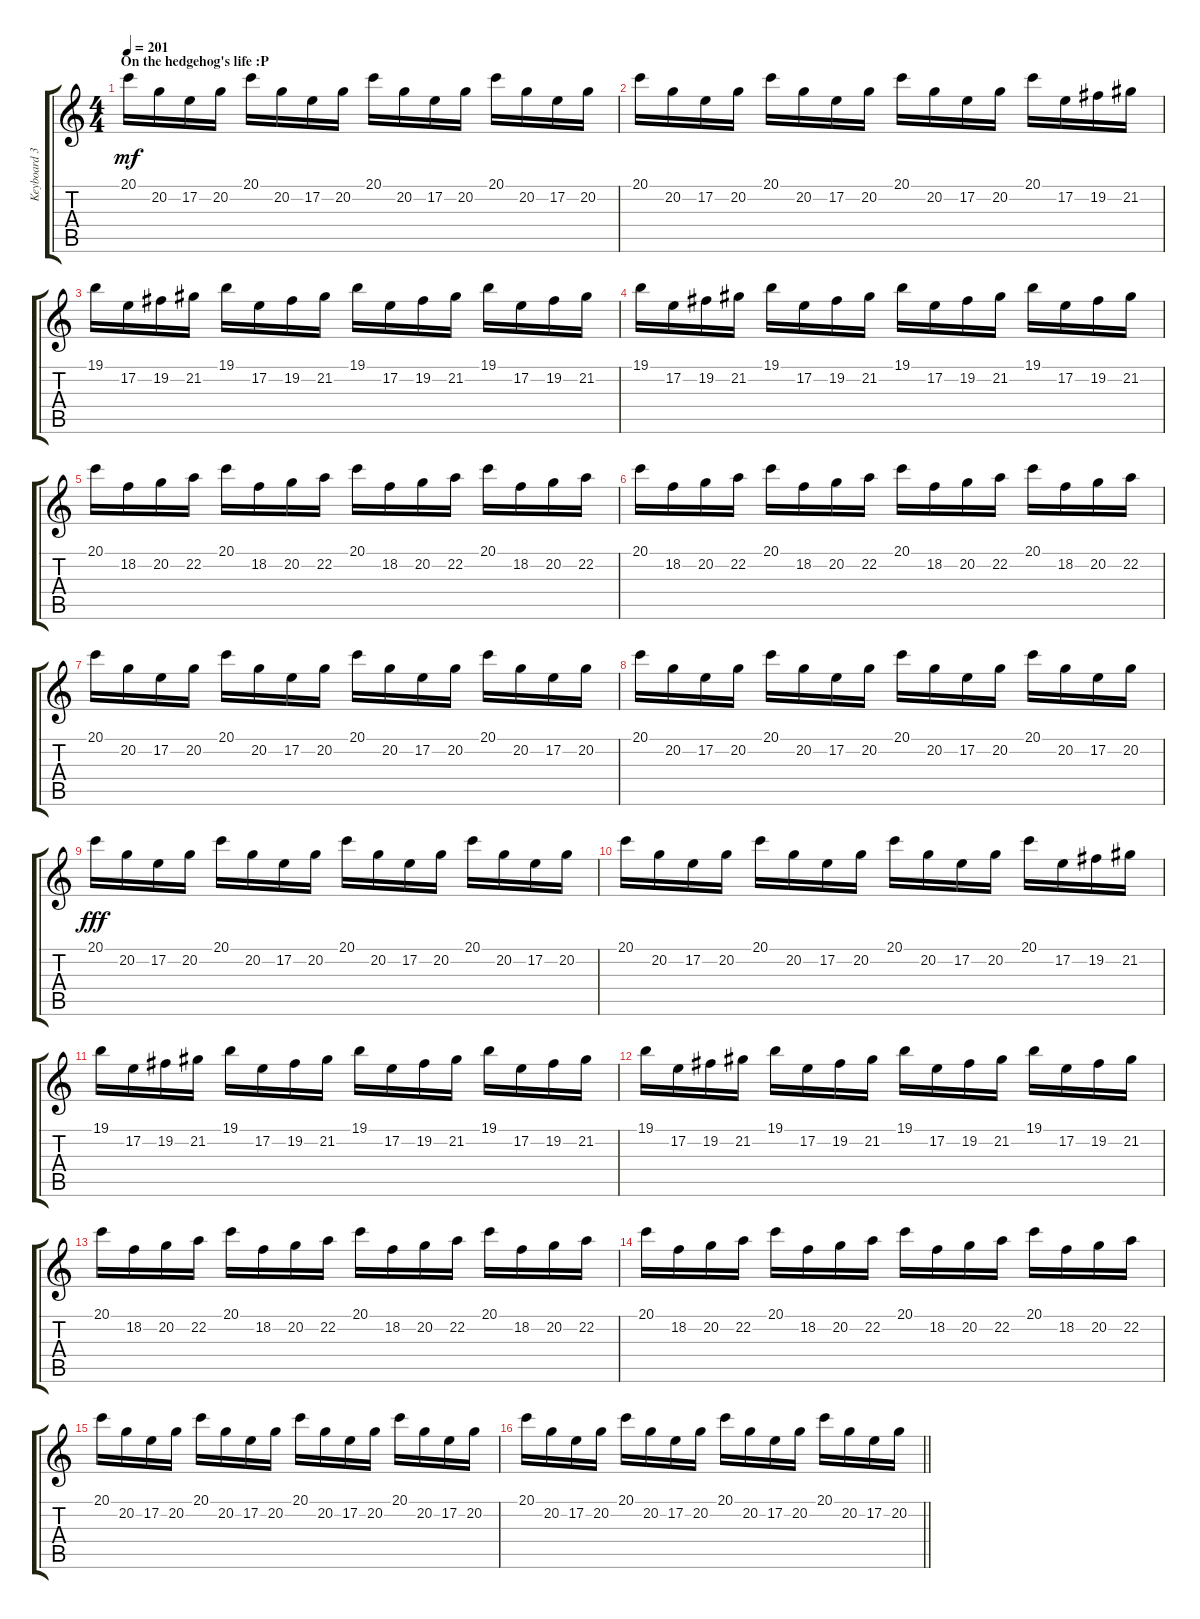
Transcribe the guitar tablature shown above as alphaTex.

\track ("Keyboard 3" "Keyboard 3") {instrument lead2sawtooth}
\staff {score tabs}
\tuning (E4 B3 G3 D3 A2 E2) {hide}
\ts (4 4)
\section ("" "On the hedgehog's life :P")
\tempo 201
\clef g2
\ks c
20.1.16{dy mf} 20.2.16 17.2.16 20.2.16 20.1.16 20.2.16 17.2.16 20.2.16 20.1.16 20.2.16 17.2.16 20.2.16 20.1.16 20.2.16 17.2.16 20.2.16 |
20.1.16 20.2.16 17.2.16 20.2.16 20.1.16 20.2.16 17.2.16 20.2.16 20.1.16 20.2.16 17.2.16 20.2.16 20.1.16 17.2.16 19.2.16 21.2.16 |
19.1.16 17.2.16 19.2.16 21.2.16 19.1.16 17.2.16 19.2.16 21.2.16 19.1.16 17.2.16 19.2.16 21.2.16 19.1.16 17.2.16 19.2.16 21.2.16 |
19.1.16 17.2.16 19.2.16 21.2.16 19.1.16 17.2.16 19.2.16 21.2.16 19.1.16 17.2.16 19.2.16 21.2.16 19.1.16 17.2.16 19.2.16 21.2.16 |
20.1.16 18.2.16 20.2.16 22.2.16 20.1.16 18.2.16 20.2.16 22.2.16 20.1.16 18.2.16 20.2.16 22.2.16 20.1.16 18.2.16 20.2.16 22.2.16 |
20.1.16 18.2.16 20.2.16 22.2.16 20.1.16 18.2.16 20.2.16 22.2.16 20.1.16 18.2.16 20.2.16 22.2.16 20.1.16 18.2.16 20.2.16 22.2.16 |
20.1.16 20.2.16 17.2.16 20.2.16 20.1.16 20.2.16 17.2.16 20.2.16 20.1.16 20.2.16 17.2.16 20.2.16 20.1.16 20.2.16 17.2.16 20.2.16 |
20.1.16 20.2.16 17.2.16 20.2.16 20.1.16 20.2.16 17.2.16 20.2.16 20.1.16 20.2.16 17.2.16 20.2.16 20.1.16 20.2.16 17.2.16 20.2.16 |
20.1.16{dy fff} 20.2.16 17.2.16 20.2.16 20.1.16 20.2.16 17.2.16 20.2.16 20.1.16 20.2.16 17.2.16 20.2.16 20.1.16 20.2.16 17.2.16 20.2.16 |
20.1.16 20.2.16 17.2.16 20.2.16 20.1.16 20.2.16 17.2.16 20.2.16 20.1.16 20.2.16 17.2.16 20.2.16 20.1.16 17.2.16 19.2.16 21.2.16 |
19.1.16 17.2.16 19.2.16 21.2.16 19.1.16 17.2.16 19.2.16 21.2.16 19.1.16 17.2.16 19.2.16 21.2.16 19.1.16 17.2.16 19.2.16 21.2.16 |
19.1.16 17.2.16 19.2.16 21.2.16 19.1.16 17.2.16 19.2.16 21.2.16 19.1.16 17.2.16 19.2.16 21.2.16 19.1.16 17.2.16 19.2.16 21.2.16 |
20.1.16 18.2.16 20.2.16 22.2.16 20.1.16 18.2.16 20.2.16 22.2.16 20.1.16 18.2.16 20.2.16 22.2.16 20.1.16 18.2.16 20.2.16 22.2.16 |
20.1.16 18.2.16 20.2.16 22.2.16 20.1.16 18.2.16 20.2.16 22.2.16 20.1.16 18.2.16 20.2.16 22.2.16 20.1.16 18.2.16 20.2.16 22.2.16 |
20.1.16 20.2.16 17.2.16 20.2.16 20.1.16 20.2.16 17.2.16 20.2.16 20.1.16 20.2.16 17.2.16 20.2.16 20.1.16 20.2.16 17.2.16 20.2.16 |
\barLineRight lightlight
20.1.16 20.2.16 17.2.16 20.2.16 20.1.16 20.2.16 17.2.16 20.2.16 20.1.16 20.2.16 17.2.16 20.2.16 20.1.16 20.2.16 17.2.16 20.2.16
